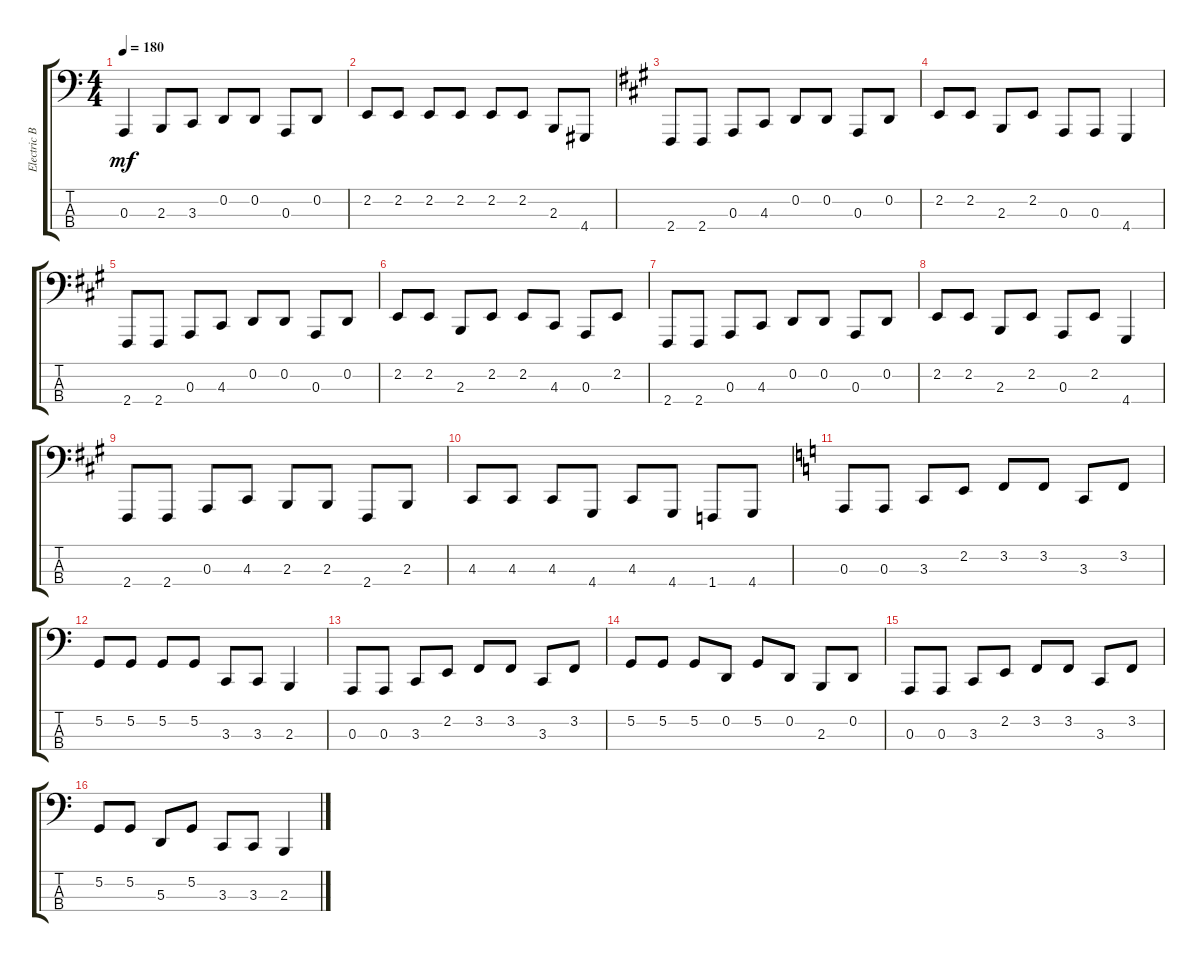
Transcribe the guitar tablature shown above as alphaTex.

\track ("Electric Bass" "Electric B") {instrument violin}
\staff {score tabs}
\tuning (G2 D2 A1 E1) {hide}
\ts (4 4)
\tempo 180
\clef f4
\ks c
0.3.4{dy mf} 2.3.8 3.3.8 0.2.8 0.2.8 0.3.8 0.2.8 |
2.2.8 2.2.8 2.2.8 2.2.8 2.2.8 2.2.8 2.3.8 4.4.8 |
\ks a
2.4.8 2.4.8 0.3.8 4.3.8 0.2.8 0.2.8 0.3.8 0.2.8 |
2.2.8 2.2.8 2.3.8 2.2.8 0.3.8 0.3.8 4.4.4 |
2.4.8 2.4.8 0.3.8 4.3.8 0.2.8 0.2.8 0.3.8 0.2.8 |
2.2.8 2.2.8 2.3.8 2.2.8 2.2.8 4.3.8 0.3.8 2.2.8 |
2.4.8 2.4.8 0.3.8 4.3.8 0.2.8 0.2.8 0.3.8 0.2.8 |
2.2.8 2.2.8 2.3.8 2.2.8 0.3.8 2.2.8 4.4.4 |
2.4.8 2.4.8 0.3.8 4.3.8 2.3.8 2.3.8 2.4.8 2.3.8 |
4.3.8 4.3.8 4.3.8 4.4.8 4.3.8 4.4.8 1.4.8 4.4.8 |
\ks c
0.3.8 0.3.8 3.3.8 2.2.8 3.2.8 3.2.8 3.3.8 3.2.8 |
5.2.8 5.2.8 5.2.8 5.2.8 3.3.8 3.3.8 2.3.4 |
0.3.8 0.3.8 3.3.8 2.2.8 3.2.8 3.2.8 3.3.8 3.2.8 |
5.2.8 5.2.8 5.2.8 0.2.8 5.2.8 0.2.8 2.3.8 0.2.8 |
0.3.8 0.3.8 3.3.8 2.2.8 3.2.8 3.2.8 3.3.8 3.2.8 |
5.2.8 5.2.8 5.3.8 5.2.8 3.3.8 3.3.8 2.3.4
